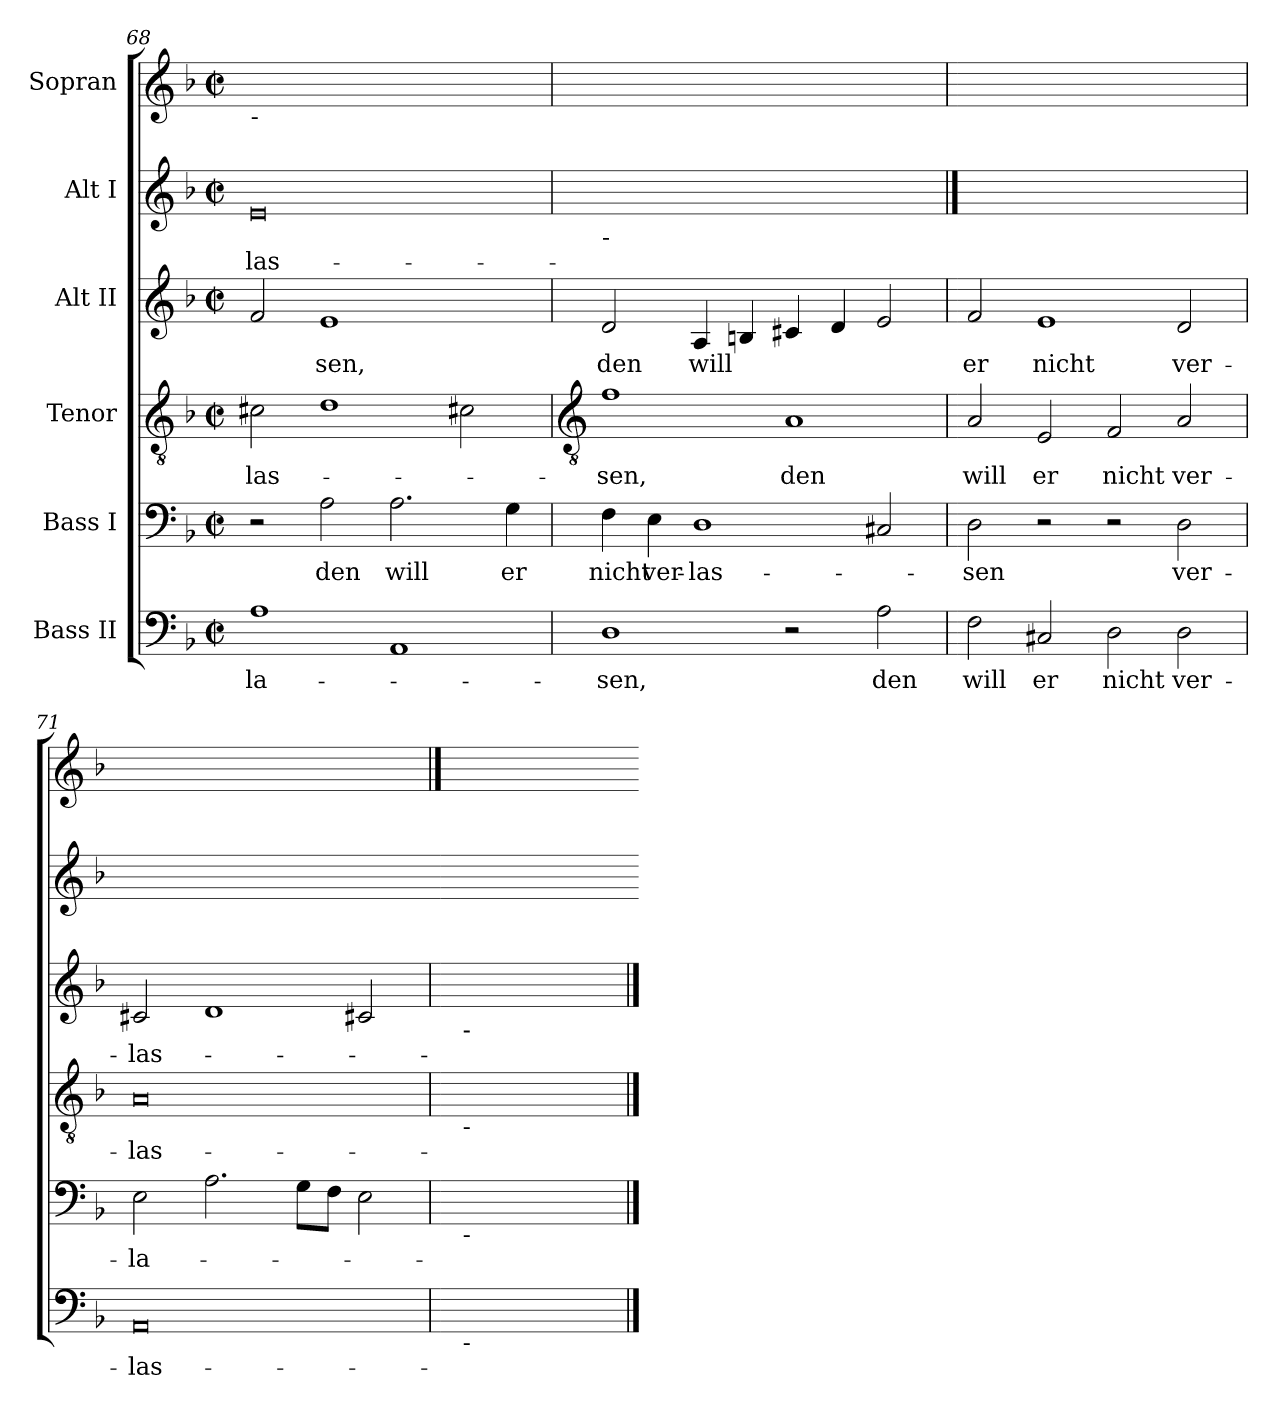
**kern	**text	**kern	**text	**kern	**text	**kern	**text	**kern	**text	**kern	**text
*part6	*part6	*part5	*part5	*part4	*part4	*part3	*part3	*part2	*part2	*part1	*part1
*staff6	*staff6	*staff5	*staff5	*staff4	*staff4	*staff3	*staff3	*staff2	*staff2	*staff1	*staff1
*I"Bass II	*	*I"Bass I	*	*I"Tenor	*	*I"Alt II	*	*I"Alt I	*	*I"Sopran	*
!!LO:LB:g=z
*clefF4	*	*clefF4	*	*clefGv2	*	*clefG2	*	*clefG2	*	*clefG2	*
*k[b-]	*	*k[b-]	*	*k[b-]	*	*k[b-]	*	*k[b-]	*	*k[b-]	*
*F:	*	*F:	*	*F:	*	*F:	*	*F:	*	*F:	*
*M4/2	*	*M4/2	*	*M4/2	*	*M4/2	*	*M4/2	*	*M4/2	*
*met(c|)	*	*met(c|)	*	*met(c|)	*	*met(c|)	*	*met(c|)	*	*met(c|)	*
=68	=68	=68	=68	=68	=68	=68	=68	=68	=68	=68	=68
!	!	!	!	!	!	!	!	!	!	!LO:TX:b:t=-	!
!	!LO:LY:b	!	!	!	!LO:LY:b	!	!	!	!LO:LY:b	!	!LO:LY:b
1A	-la-	2r	.	2c#X	-las-	2f	.	0e	-las-	[1a;<yy	-sen.
!	!	!	!LO:LY:b	!	!	!	!LO:LY:b	!	!	!	!
.	.	2A	den	1d	.	1e	-sen,	.	.	.	.
!	!	!	!LO:LY:b	!	!	!	!	!	!	!	!
1AA	.	2.A	will	.	.	.	.	.	.	1ayy_	.
.	.	.	.	2c#X	.	2ryy	.	.	.	.	.
!	!	!	!LO:LY:b	!	!	!	!	!	!	!	!
.	.	4G	er	.	.	.	.	.	.	.	.
!!LO:LB:g=z
=69	=69	=69	=69	=69	=69	=69	=69	=69	=69	=69	=69
*	*	*	*	*clefGv2	*	*	*	*	*	*	*
!	!	!	!	!	!	!	!	!LO:TX:b:t=-	!	!	!
!	!LO:LY:b	!	!LO:LY:b	!	!LO:LY:b	!	!LO:LY:b	!	!LO:LY:b	!	!
1D	-sen,	4F	nicht	1f	-sen,	2d	den	0d;<yy	-sen.	1ayy_	.
!	!	!	!LO:LY:b	!	!	!	!	!	!	!	!
.	.	4E	ver-	.	.	.	.	.	.	.	.
!	!	!	!LO:LY:b	!	!	!	!LO:LY:b	!	!	!	!
.	.	1D	-las-	.	.	4A	will	.	.	.	.
.	.	.	.	.	.	4Bn	.	.	.	.	.
!	!	!	!	!	!LO:LY:b	!	!	!	!	!	!
2r	.	.	.	1A	den	4c#X	.	.	.	1ayy_	.
.	.	.	.	.	.	4d	.	.	.	.	.
!	!LO:LY:b	!	!	!	!	!	!	!	!	!	!
2A	den	2C#X	.	.	.	2e	.	.	.	.	.
=70	=70	=70	=70	=70	=70	=70	=70	==70	=70	=70	=70
!	!LO:LY:b	!	!LO:LY:b	!	!LO:LY:b	!	!LO:LY:b	!	!	!	!
2F	will	2D	-sen	2A	will	2f	er	0ryy	.	1ayy_	.
!	!LO:LY:b	!	!	!	!LO:LY:b	!	!LO:LY:b	!	!	!	!
2C#X	er	2r	.	2E	er	1e	nicht	.	.	.	.
!	!LO:LY:b	!	!	!	!LO:LY:b	!	!	!	!	!	!
2D	nicht	2r	.	2F	nicht	.	.	.	.	1ayy_	.
!	!LO:LY:b	!	!LO:LY:b	!	!LO:LY:b	!	!LO:LY:b	!	!	!	!
2D	ver-	2D	ver-	2A	ver-	2d	ver-	.	.	.	.
=71	=71	=71	=71	=71	=71	=71	=71	=71	=71	=71	=71
!	!LO:LY:b	!	!LO:LY:b	!	!LO:LY:b	!	!LO:LY:b	!	!	!	!
0AA	-las-	2E	-la-	0A	-las-	2c#X	-las-	0ryy	.	0ayy]	.
.	.	2.A	.	.	.	1d	.	.	.	.	.
.	.	8GL	.	.	.	.	.	.	.	.	.
.	.	8FJ	.	.	.	.	.	.	.	.	.
.	.	2E	.	.	.	2c#X	.	.	.	.	.
=	==	=	==	=	==	=	==	=	==	==	==
!	!	!	!	!	!	!LO:TX:b:t=-	!	!	!	!	!
!	!	!	!	!LO:TX:b:t=-	!	!	!	!	!	!	!
!	!	!LO:TX:b:t=-	!	!	!	!	!	!	!	!	!
!LO:TX:b:t=-	!	!	!	!	!	!	!	!	!	!	!
!	!LO:LY:b	!	!LO:LY:b	!	!LO:LY:b	!	!LO:LY:b	!	!	!	!
0D;<yy	-sen.	0F#X;<yy	-sen.	0A;<yy	-sen.	0d;<yy	-sen.	0ryy	.	0ryy	.
==	=	==	=	==	=	==	=	=	=	=	=
*-	*-	*-	*-	*-	*-	*-	*-	*-	*-	*-	*-
